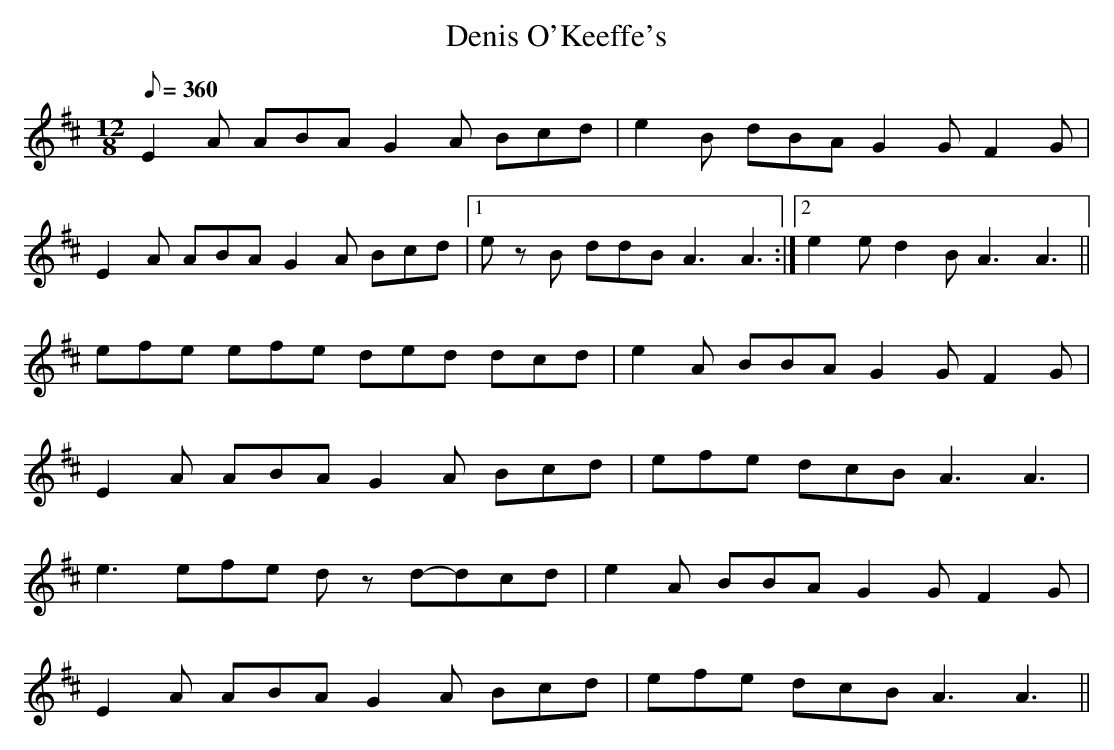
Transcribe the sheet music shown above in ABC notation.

X:1
T: Denis O'Keeffe's
L: 1/8
M: 12/8
Q: 360
K: Amix
E2A ABA G2A Bcd|e2B dBA G2G F2G|
E2A ABA G2A Bcd|1 e z B ddB A3 A3 :|2\
e2e d2B A3 A3 ||
efe efe ded dcd|e2A BBA G2G F2G|
E2A ABA G2A Bcd|efe dcB A3 A3|
e3 efe d z d-dcd|e2A BBA G2G F2G|
E2A ABA G2A Bcd|efe dcB A3 A3 ||
